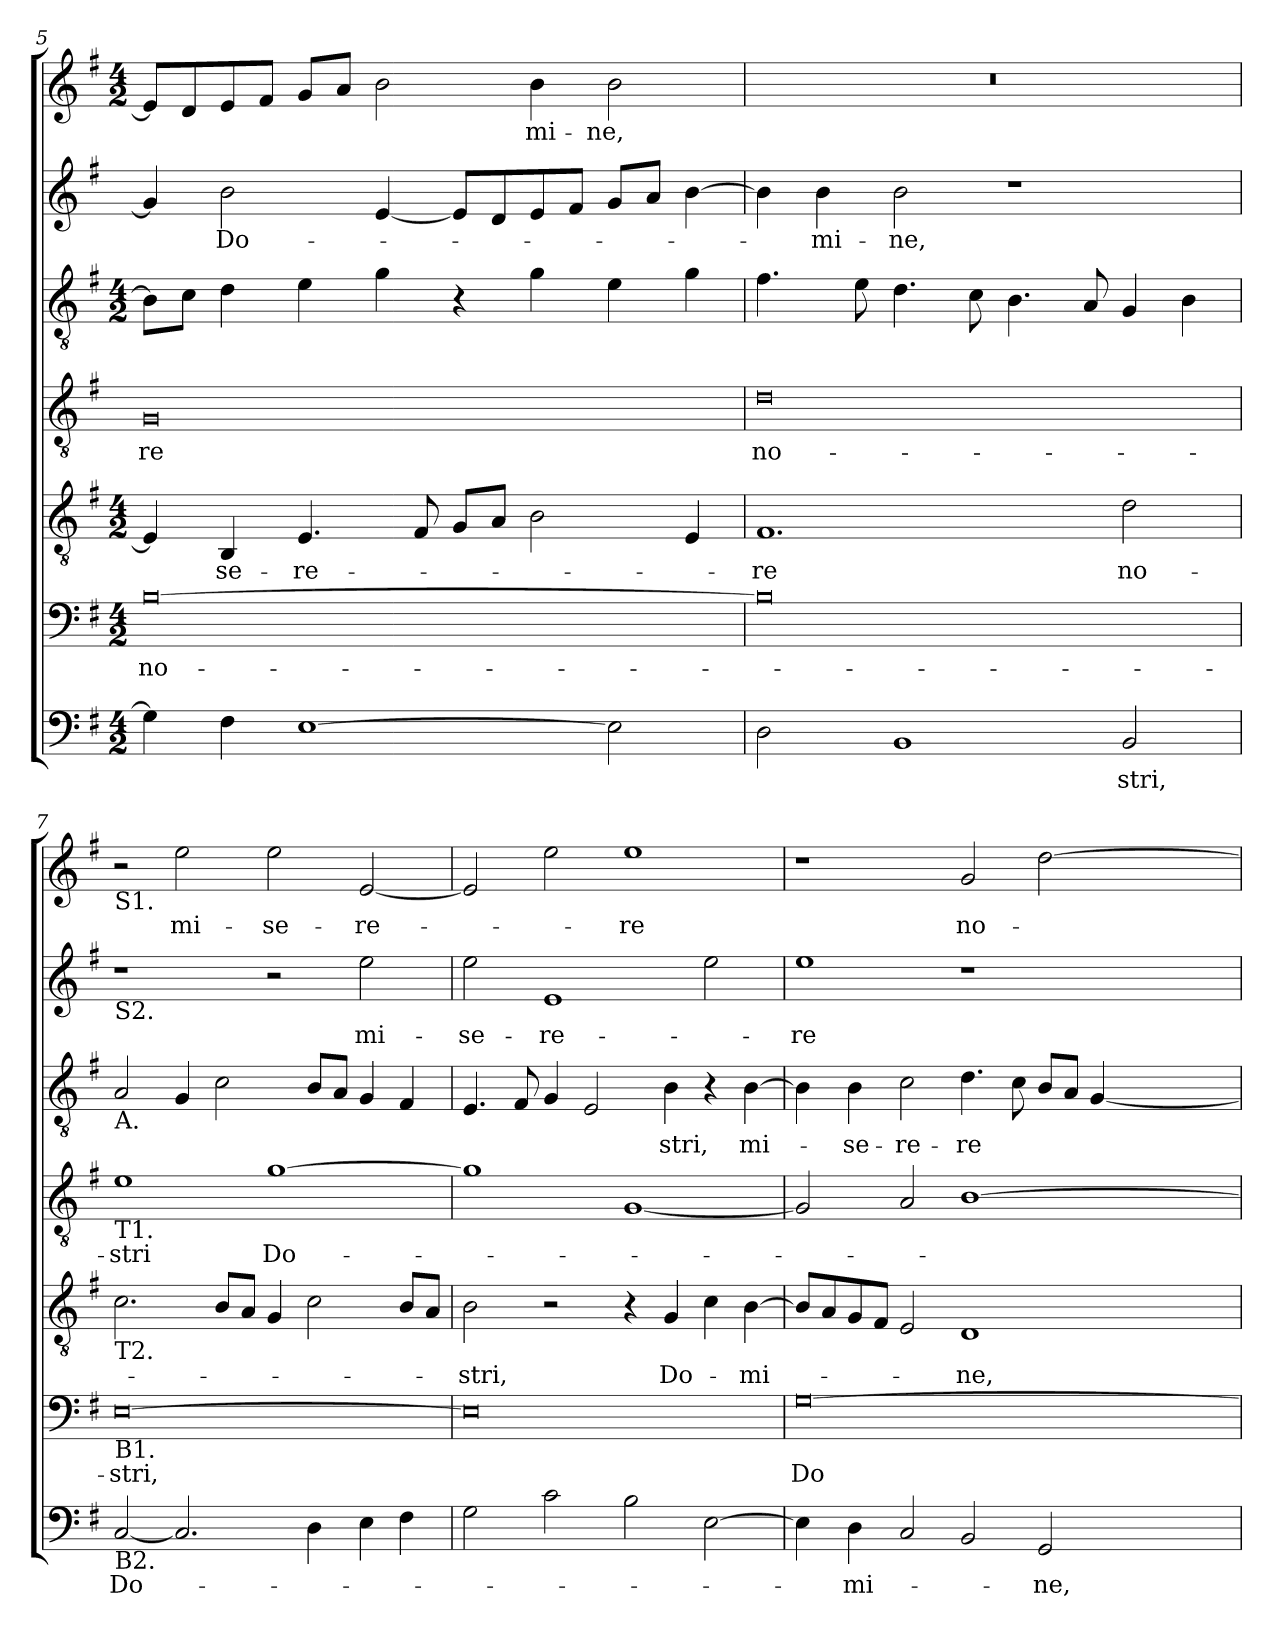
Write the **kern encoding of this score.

**kern	**text	**kern	**text	**kern	**text	**kern	**text	**kern	**text	**kern	**text	**kern	**text
*part7	*part7	*part6	*part6	*part5	*part5	*part4	*part4	*part3	*part3	*part2	*part2	*part1	*part1
*staff7	*staff7	*staff6	*staff6	*staff5	*staff5	*staff4	*staff4	*staff3	*staff3	*staff2	*staff2	*staff1	*staff1
*clefF4	*	*clefF4	*	*clefGv2	*	*clefGv2	*	*clefGv2	*	*clefG2	*	*clefG2	*
*k[f#]	*	*k[f#]	*	*k[f#]	*	*k[f#]	*	*k[f#]	*	*k[f#]	*	*k[f#]	*
*G:	*	*G:	*	*G:	*	*G:	*	*G:	*	*G:	*	*G:	*
*M4/2	*	*M4/2	*	*M4/2	*	*	*	*M4/2	*	*	*	*M4/2	*
=5	=5	=5	=5	=5	=5	=5	=5	=5	=5	=5	=5	=5	=5
!	!	!	!LO:LY:b	!	!	!	!LO:LY:b	!	!	!	!	!	!
4G\]	.	[0B	no-	4E/]	.	0G	-re	8B\L]	.	4g/]	.	8e/L]	.
.	.	.	.	.	.	.	.	8c\J	.	.	.	8d/	.
!	!	!	!	!	!LO:LY:b	!	!	!	!	!	!LO:LY:b	!	!
4F#\	.	.	.	4BB/	-se-	.	.	4d\	.	2b\	Do-	8e/	.
.	.	.	.	.	.	.	.	.	.	.	.	8f#/J	.
!	!	!	!	!	!LO:LY:b	!	!	!	!	!	!	!	!
[1E	.	.	.	4.E/	-re-	.	.	4e\	.	.	.	8g/L	.
.	.	.	.	.	.	.	.	.	.	.	.	8a/J	.
.	.	.	.	.	.	.	.	4g\	.	[4e/	.	2b\	.
.	.	.	.	8F#/	.	.	.	.	.	.	.	.	.
.	.	.	.	8G/L	.	.	.	4r	.	8e/L]	.	.	.
.	.	.	.	8A/J	.	.	.	.	.	8d/	.	.	.
!	!	!	!	!	!	!	!	!	!	!	!	!	!LO:LY:b
.	.	.	.	2B\	.	.	.	4g\	.	8e/	.	4b\	-mi-
.	.	.	.	.	.	.	.	.	.	8f#/J	.	.	.
!	!	!	!	!	!	!	!	!	!	!	!	!	!LO:LY:b
2E\]	.	.	.	.	.	.	.	4e\	.	8g/L	.	2b\	-ne,
.	.	.	.	.	.	.	.	.	.	8a/J	.	.	.
.	.	.	.	4E/	.	.	.	4g\	.	[4b\	.	.	.
=6	=6	=6	=6	=6	=6	=6	=6	=6	=6	=6	=6	=6	=6
!	!	!	!	!	!LO:LY:b	!	!LO:LY:b	!	!	!	!	!	!
2D\	.	0B]	.	1.F#	-re	0d	no-	4.f#\	.	4b\]	.	0r	.
!	!	!	!	!	!	!	!	!	!	!	!LO:LY:b	!	!
.	.	.	.	.	.	.	.	.	.	4b\	-mi-	.	.
.	.	.	.	.	.	.	.	8e\	.	.	.	.	.
!	!	!	!	!	!	!	!	!	!	!	!LO:LY:b	!	!
1BB	.	.	.	.	.	.	.	4.d\	.	2b\	-ne,	.	.
.	.	.	.	.	.	.	.	8c\	.	.	.	.	.
.	.	.	.	.	.	.	.	4.B\	.	1r	.	.	.
.	.	.	.	.	.	.	.	8A/	.	.	.	.	.
!	!LO:LY:b	!	!	!	!LO:LY:b	!	!	!	!	!	!	!	!
2BB/	-stri,	.	.	2d\	no-	.	.	4G/	.	.	.	.	.
.	.	.	.	.	.	.	.	4B\	.	.	.	.	.
!!LO:PB:g=z
=7	=7	=7	=7	=7	=7	=7	=7	=7	=7	=7	=7	=7	=7
!	!	!	!	!	!	!	!	!	!	!	!	!LO:TX:b:t=S1.	!
!	!	!	!	!	!	!	!	!	!	!LO:TX:b:t=S2.	!	!	!
!	!	!	!	!	!	!	!	!LO:TX:b:t=A.	!	!	!	!	!
!	!	!	!	!	!	!LO:TX:b:t=T1.	!	!	!	!	!	!	!
!	!	!	!	!LO:TX:b:t=T2.	!	!	!	!	!	!	!	!	!
!	!	!LO:TX:b:t=B1.	!	!	!	!	!	!	!	!	!	!	!
!LO:TX:b:t=B2.	!	!	!	!	!	!	!	!	!	!	!	!	!
!	!LO:LY:b	!	!LO:LY:b	!	!	!	!LO:LY:b	!	!	!	!	!	!
[2C/	Do-	[0E	-stri,	2.c\	.	1e	-stri	2A/	.	1r	.	2r	.
!	!	!	!	!	!	!	!	!	!	!	!	!	!LO:LY:b
2.C/]	.	.	.	.	.	.	.	4G/	.	.	.	2ee\	mi-
.	.	.	.	8B/L	.	.	.	2c\	.	.	.	.	.
.	.	.	.	8A/J	.	.	.	.	.	.	.	.	.
!	!	!	!	!	!	!	!LO:LY:b	!	!	!	!	!	!LO:LY:b
.	.	.	.	4G/	.	[1g	Do-	.	.	2r	.	2ee\	-se-
4D\	.	.	.	2c\	.	.	.	8B/L	.	.	.	.	.
.	.	.	.	.	.	.	.	8A/J	.	.	.	.	.
!	!	!	!	!	!	!	!	!	!	!	!LO:LY:b	!	!LO:LY:b
4E\	.	.	.	.	.	.	.	4G/	.	2ee\	mi-	[2e/	-re-
4F#\	.	.	.	8B/L	.	.	.	4F#/	.	.	.	.	.
.	.	.	.	8A/J	.	.	.	.	.	.	.	.	.
=8	=8	=8	=8	=8	=8	=8	=8	=8	=8	=8	=8	=8	=8
!	!	!	!	!	!LO:LY:b	!	!	!	!	!	!LO:LY:b	!	!
2G\	.	0E]	.	2B\	-stri,	1g]	.	4.E/	.	2ee\	-se-	2e/]	.
.	.	.	.	.	.	.	.	8F#/	.	.	.	.	.
!	!	!	!	!	!	!	!	!	!	!	!LO:LY:b	!	!
2c\	.	.	.	2r	.	.	.	4G/	.	1e	-re-	2ee\	.
.	.	.	.	.	.	.	.	2E/	.	.	.	.	.
!	!	!	!	!	!	!	!	!	!	!	!	!	!LO:LY:b
2B\	.	.	.	4r	.	[1G	.	.	.	.	.	1ee	-re
!	!	!	!	!	!LO:LY:b	!	!	!	!LO:LY:b	!	!	!	!
.	.	.	.	4G/	Do-	.	.	4B\	-stri,	.	.	.	.
[2E\	.	.	.	4c\	.	.	.	4r	.	2ee\	.	.	.
!	!	!	!	!	!LO:LY:b	!	!	!	!LO:LY:b	!	!	!	!
.	.	.	.	[4B\	-mi-	.	.	[4B\	mi-	.	.	.	.
=9	=9	=9	=9	=9	=9	=9	=9	=9	=9	=9	=9	=9	=9
!	!	!	!LO:LY:b	!	!	!	!	!	!	!	!LO:LY:b	!	!
4E\]	.	[0G	Do-	8B/L]	.	2G/]	.	4B\]	.	1ee	-re	1r	.
.	.	.	.	8A/	.	.	.	.	.	.	.	.	.
!	!LO:LY:b	!	!	!	!	!	!	!	!LO:LY:b	!	!	!	!
4D\	-mi-	.	.	8G/	.	.	.	4B\	-se-	.	.	.	.
.	.	.	.	8F#/J	.	.	.	.	.	.	.	.	.
!	!	!	!	!	!	!	!	!	!LO:LY:b	!	!	!	!
2C/	.	.	.	2E/	.	2A/	.	2c\	-re-	.	.	.	.
!	!	!	!	!	!LO:LY:b	!	!	!	!LO:LY:b	!	!	!	!LO:LY:b
2BB/	.	.	.	1D	-ne,	[1B	.	4.d\	-re	1r	.	2g/	no-
.	.	.	.	.	.	.	.	8c\	.	.	.	.	.
!	!LO:LY:b	!	!	!	!	!	!	!	!	!	!	!	!
2GG/	-ne,	.	.	.	.	.	.	8B/L	.	.	.	[2dd\	.
.	.	.	.	.	.	.	.	8A/J	.	.	.	.	.
.	.	.	.	.	.	.	.	[4G/	.	.	.	.	.
=	=	=	=	=	=	=	=	=	=	=	=	=	=
*-	*-	*-	*-	*-	*-	*-	*-	*-	*-	*-	*-	*-	*-
